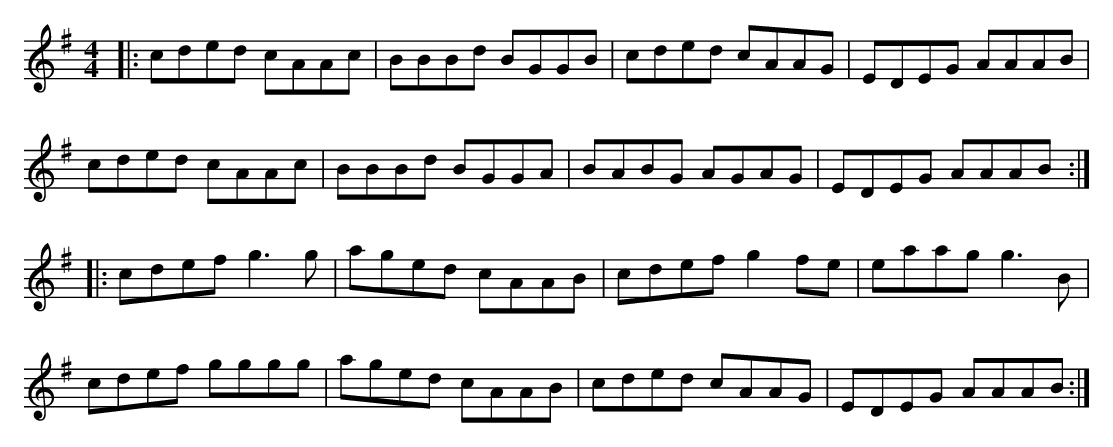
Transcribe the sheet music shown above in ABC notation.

X:1
M:4/4
K:G
|:cded cAAc|BBBd BGGB|cded cAAG|EDEG AAAB|
cded cAAc|BBBd BGGA|BABG AGAG|EDEG AAAB:|
|:cdef g3g|aged cAAB|cdef g2fe|eaag g3B|
cdef gggg|aged cAAB|cded cAAG|EDEG AAAB:|
